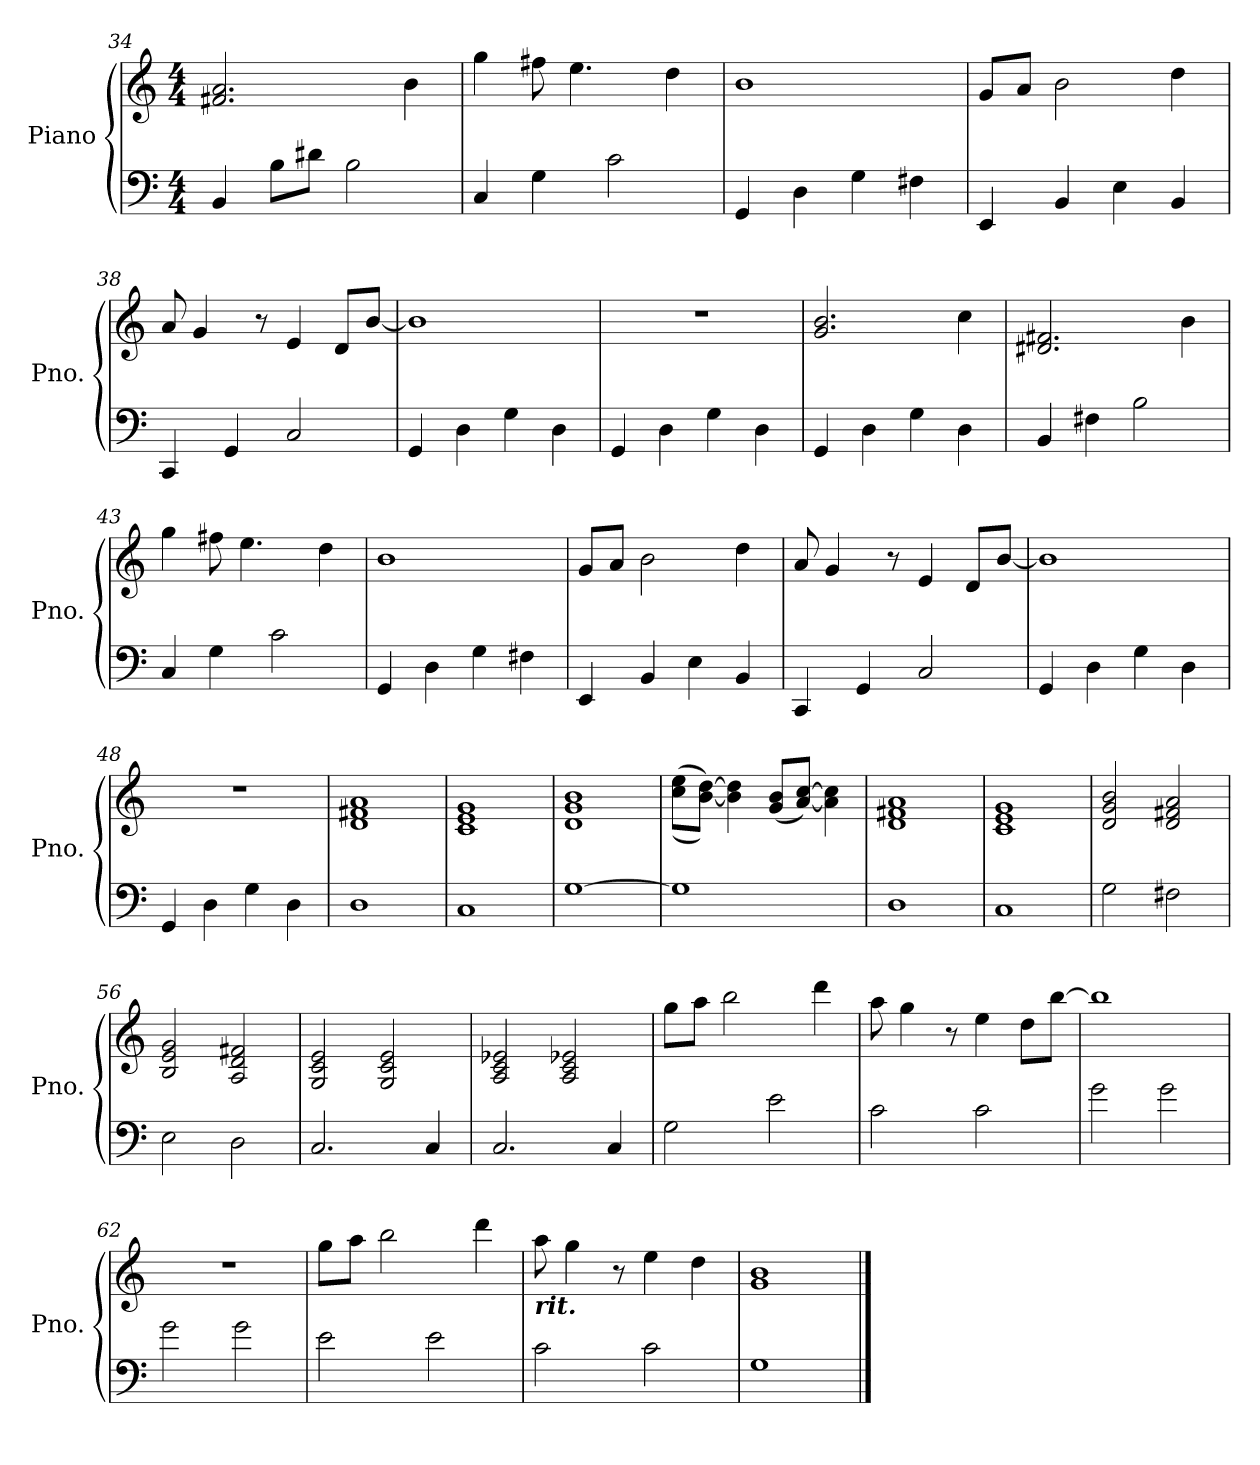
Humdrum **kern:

**kern	**kern
*part1	*part1
*staff2	*staff1
*I"Piano	*
*I'Pno.	*
*clefF4	*clefG2
*k[]	*k[]
*M4/4	*M4/4
=34	=34
4BB/	2.f#X/ 2.a/
8B\L	.
8d#X\J	.
2B\	.
.	4b\
=35	=35
4C/	4gg\
4G\	8ff#X\
.	4.ee\
2c\	.
.	4dd\
=36	=36
4GG/	1b
4D\	.
4G\	.
4F#X\	.
=37	=37
4EE/	8g/L
.	8a/J
4BB/	2b\
4E\	.
4BB/	4dd\
=38	=38
4CC/	8a/
.	4g/
4GG/	.
.	8r
2C/	4e/
.	8d/L
.	[8b/J
=39	=39
4GG/	1b]
4D\	.
4G\	.
4D\	.
=40	=40
4GG/	1r
4D\	.
4G\	.
4D\	.
!!LO:PB:g=z
=41	=41
4GG/	2.g/ 2.b/
4D\	.
4G\	.
4D\	4cc\
=42	=42
4BB/	2.d#X/ 2.f#X/
4F#X\	.
2B\	.
.	4b\
=43	=43
4C/	4gg\
4G\	8ff#X\
.	4.ee\
2c\	.
.	4dd\
=44	=44
4GG/	1b
4D\	.
4G\	.
4F#X\	.
=45	=45
4EE/	8g/L
.	8a/J
4BB/	2b\
4E\	.
4BB/	4dd\
=46	=46
4CC/	8a/
.	4g/
4GG/	.
.	8r
2C/	4e/
.	8d/L
.	[8b/J
=47	=47
4GG/	1b]
4D\	.
4G\	.
4D\	.
=48	=48
4GG/	1r
4D\	.
4G\	.
4D\	.
!!LO:LB:g=z
=49	=49
1D	1d 1f#X 1a
=50	=50
1C	1c 1e 1g
=51	=51
[1G	1d 1g 1b
=52	=52
1G]	((8cc\ 8ee\L
.	[8b\ [8dd\J))
.	4b\] 4dd\]
.	(8g/ 8b/L
.	[8a/ [8cc/J)
.	4a\] 4cc\]
=53	=53
1D	1d 1f#X 1a
=54	=54
1C	1c 1e 1g
=55	=55
2G\	2d/ 2g/ 2b/
2F#X\	2d/ 2f#X/ 2a/
=56	=56
2E\	2B/ 2e/ 2g/
2D\	2A/ 2d/ 2f#X/
=57	=57
2.C/	2G/ 2c/ 2e/
.	2G/ 2c/ 2e/
4C/	.
=58	=58
2.C/	2A/ 2c/ 2e-X/
.	2A/ 2c/ 2e-X/
4C/	.
=59	=59
2G\	8gg\L
.	8aa\J
.	2bb\
2e\	.
.	4ddd\
!!LO:LB:g=z
=60	=60
2c\	8aa\
.	4gg\
.	8r
2c\	4ee\
.	8dd\L
.	[8bb\J
=61	=61
2g\	1bb]
2g\	.
=62	=62
2g\	1r
2g\	.
=63	=63
2e\	8gg\L
.	8aa\J
.	2bb\
2e\	.
.	4ddd\
=64	=64
!	!LO:TX:b:Bi:t=rit.
2c\	8aa\
.	4gg\
.	8r
2c\	4ee\
.	4dd\
=65	=65
1G	1g 1b
==	==
*-	*-
